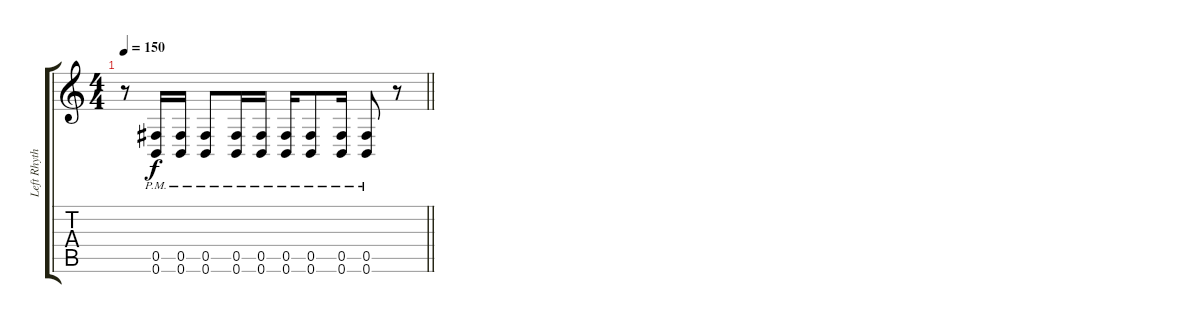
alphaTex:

\track ("Left Rhythm" "Left Rhyth") {instrument distortionguitar}
\staff {score tabs}
\tuning (Db4 Ab3 E3 B2 Gb2 B1) {hide}
\ts (4 4)
\section ("" "")
\tempo 150
\clef g2
\barLineRight lightlight
\ks c
r.8{dy f} (0.5{pm} 0.6{pm}).16 (0.5{pm} 0.6{pm}).16 (0.5{pm} 0.6{pm}).8 (0.5{pm} 0.6{pm}).16 (0.5{pm} 0.6{pm}).16 (0.5{pm} 0.6{pm}).16 (0.5{pm} 0.6{pm}).8 (0.5{pm} 0.6{pm}).16 (0.5{pm} 0.6{pm}).8 r.8
